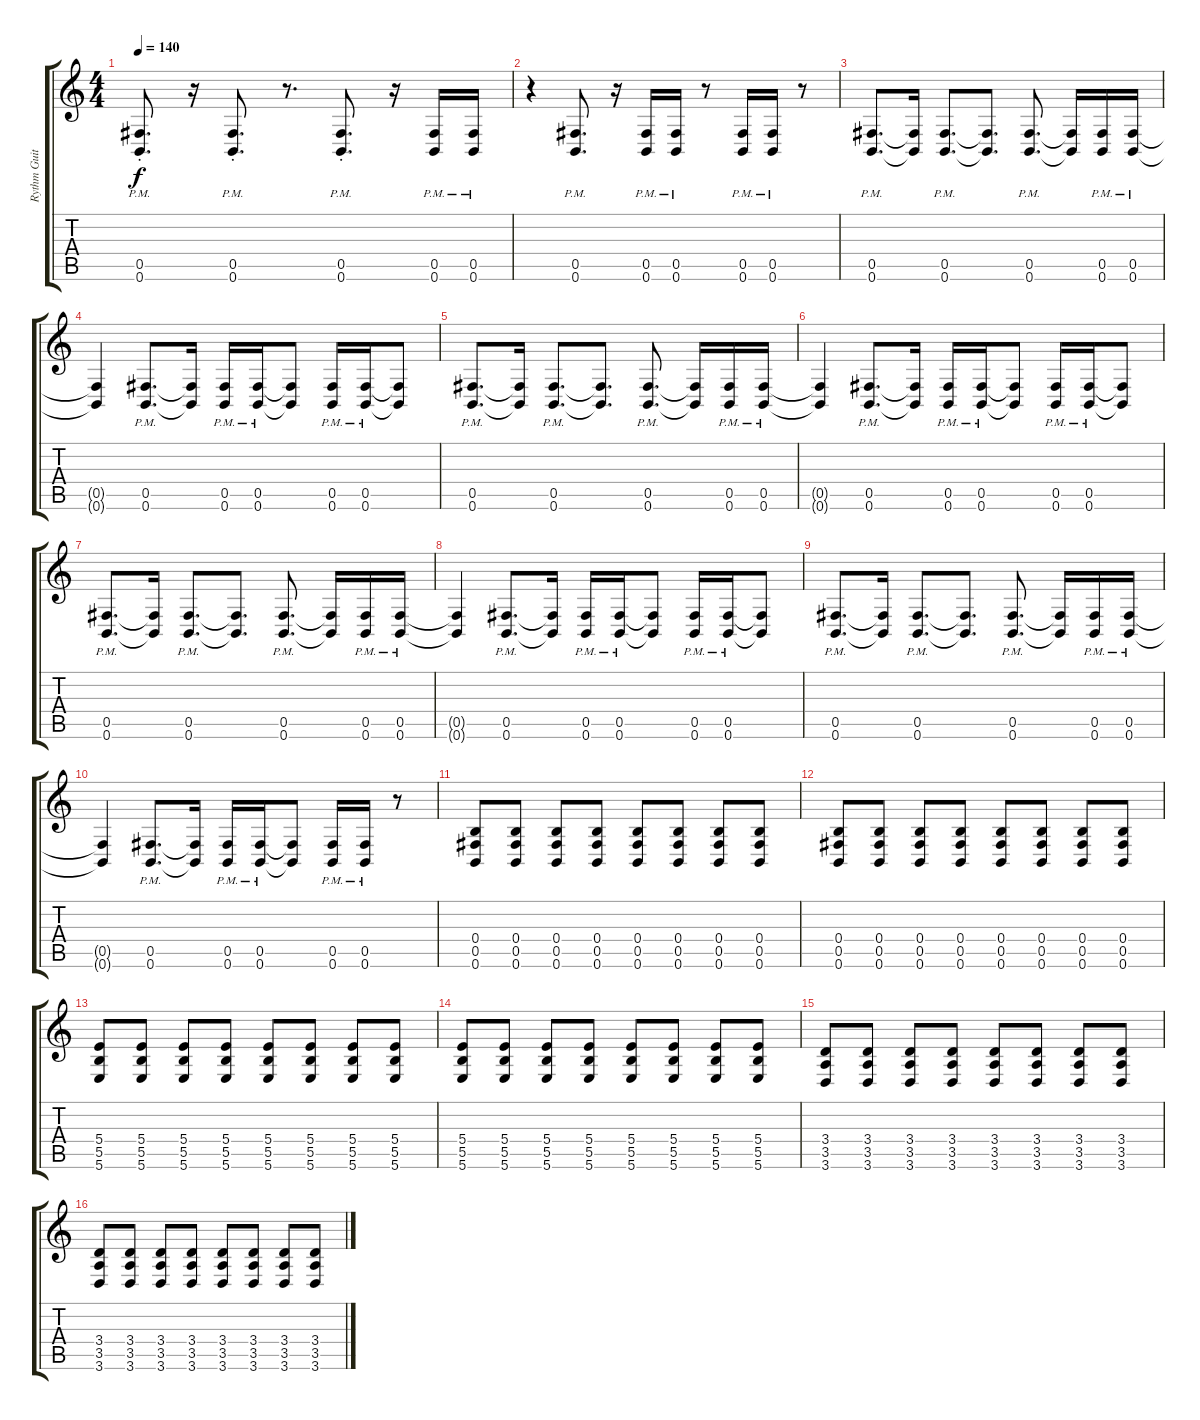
\track ("Rythm Guitar" "Rythm Guit") {instrument overdrivenguitar}
\staff {score tabs}
\tuning (Db4 Ab3 E3 B2 Gb2 B1) {hide}
\ts (4 4)
\tempo 140
\clef g2
\ks c
(0.5{pm st} 0.6{pm st}).8{d dy f} r.16 (0.5{pm st} 0.6{pm st}).8{d} r.8{d} (0.5{pm st} 0.6{pm st}).8{d} r.16 (0.5{pm} 0.6{pm}).16 (0.5{pm} 0.6{pm}).16 |
r.4 (0.5{pm} 0.6{pm}).8{d} r.16 (0.5{pm} 0.6{pm}).16 (0.5{pm} 0.6{pm}).16 r.8 (0.5{pm} 0.6{pm}).16 (0.5{pm} 0.6{pm}).16 r.8 |
(0.5{pm} 0.6{pm}).8{d} (0.5{t} 0.6{t}).16 (0.5{pm} 0.6{pm}).8{d} (0.5{t} 0.6{t}).8{d} (0.5{pm} 0.6{pm}).8{d} (0.5{t} 0.6{t}).16 (0.5{pm} 0.6{pm}).16 (0.5{pm} 0.6{pm}).16 |
(0.5{t} 0.6{t}).4 (0.5{pm} 0.6{pm}).8{d} (0.5{t} 0.6{t}).16 (0.5{pm} 0.6{pm}).16 (0.5{pm} 0.6{pm}).16 (0.5{t} 0.6{t}).8 (0.5{pm} 0.6{pm}).16 (0.5{pm} 0.6{pm}).16 (0.5{t} 0.6{t}).8 |
(0.5{pm} 0.6{pm}).8{d} (0.5{t} 0.6{t}).16 (0.5{pm} 0.6{pm}).8{d} (0.5{t} 0.6{t}).8{d} (0.5{pm} 0.6{pm}).8{d} (0.5{t} 0.6{t}).16 (0.5{pm} 0.6{pm}).16 (0.5{pm} 0.6{pm}).16 |
(0.5{t} 0.6{t}).4 (0.5{pm} 0.6{pm}).8{d} (0.5{t} 0.6{t}).16 (0.5{pm} 0.6{pm}).16 (0.5{pm} 0.6{pm}).16 (0.5{t} 0.6{t}).8 (0.5{pm} 0.6{pm}).16 (0.5{pm} 0.6{pm}).16 (0.5{t} 0.6{t}).8 |
(0.5{pm} 0.6{pm}).8{d} (0.5{t} 0.6{t}).16 (0.5{pm} 0.6{pm}).8{d} (0.5{t} 0.6{t}).8{d} (0.5{pm} 0.6{pm}).8{d} (0.5{t} 0.6{t}).16 (0.5{pm} 0.6{pm}).16 (0.5{pm} 0.6{pm}).16 |
(0.5{t} 0.6{t}).4 (0.5{pm} 0.6{pm}).8{d} (0.5{t} 0.6{t}).16 (0.5{pm} 0.6{pm}).16 (0.5{pm} 0.6{pm}).16 (0.5{t} 0.6{t}).8 (0.5{pm} 0.6{pm}).16 (0.5{pm} 0.6{pm}).16 (0.5{t} 0.6{t}).8 |
(0.5{pm} 0.6{pm}).8{d} (0.5{t} 0.6{t}).16 (0.5{pm} 0.6{pm}).8{d} (0.5{t} 0.6{t}).8{d} (0.5{pm} 0.6{pm}).8{d} (0.5{t} 0.6{t}).16 (0.5{pm} 0.6{pm}).16 (0.5{pm} 0.6{pm}).16 |
(0.5{t} 0.6{t}).4 (0.5{pm} 0.6{pm}).8{d} (0.5{t} 0.6{t}).16 (0.5{pm} 0.6{pm}).16 (0.5{pm} 0.6{pm}).16 (0.5{t} 0.6{t}).8 (0.5{pm} 0.6{pm}).16 (0.5{pm} 0.6{pm}).16 r.8 |
(0.4 0.5 0.6).8 (0.4 0.5 0.6).8 (0.4 0.5 0.6).8 (0.4 0.5 0.6).8 (0.4 0.5 0.6).8 (0.4 0.5 0.6).8 (0.4 0.5 0.6).8 (0.4 0.5 0.6).8 |
(0.4 0.5 0.6).8 (0.4 0.5 0.6).8 (0.4 0.5 0.6).8 (0.4 0.5 0.6).8 (0.4 0.5 0.6).8 (0.4 0.5 0.6).8 (0.4 0.5 0.6).8 (0.4 0.5 0.6).8 |
(5.4 5.5 5.6).8 (5.4 5.5 5.6).8 (5.4 5.5 5.6).8 (5.4 5.5 5.6).8 (5.4 5.5 5.6).8 (5.4 5.5 5.6).8 (5.4 5.5 5.6).8 (5.4 5.5 5.6).8 |
(5.4 5.5 5.6).8 (5.4 5.5 5.6).8 (5.4 5.5 5.6).8 (5.4 5.5 5.6).8 (5.4 5.5 5.6).8 (5.4 5.5 5.6).8 (5.4 5.5 5.6).8 (5.4 5.5 5.6).8 |
(3.4 3.5 3.6).8 (3.4 3.5 3.6).8 (3.4 3.5 3.6).8 (3.4 3.5 3.6).8 (3.4 3.5 3.6).8 (3.4 3.5 3.6).8 (3.4 3.5 3.6).8 (3.4 3.5 3.6).8 |
(3.4 3.5 3.6).8 (3.4 3.5 3.6).8 (3.4 3.5 3.6).8 (3.4 3.5 3.6).8 (3.4 3.5 3.6).8 (3.4 3.5 3.6).8 (3.4 3.5 3.6).8 (3.4 3.5 3.6).8
